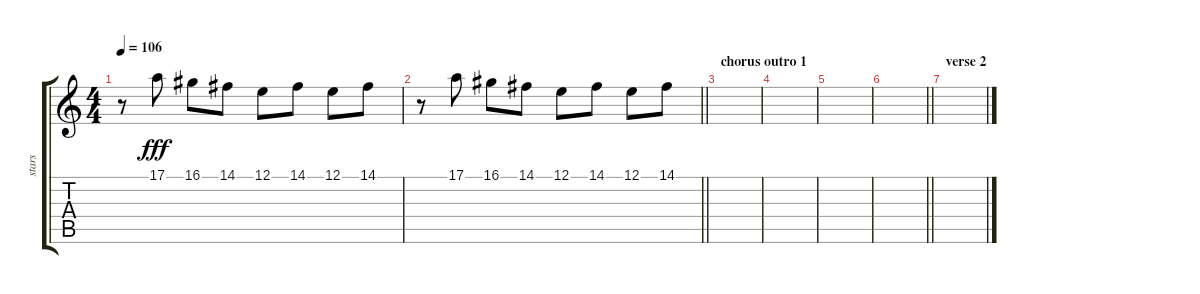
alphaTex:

\track ("stars" "stars") {instrument dulcimer}
\staff {score tabs}
\tuning (E4 B3 G3 D3 A2 E2) {hide}
\ts (4 4)
\tempo 106
\clef g2
\ks c
r.8{dy fff} 17.1.8 16.1.8 14.1.8 12.1.8 14.1.8 12.1.8 14.1.8 |
\barLineRight lightlight
r.8 17.1.8 16.1.8 14.1.8 12.1.8 14.1.8 12.1.8 14.1.8 |
\section ("" "chorus outro 1")
|
|
|
\barLineRight lightlight
|
\section ("" "verse 2")
